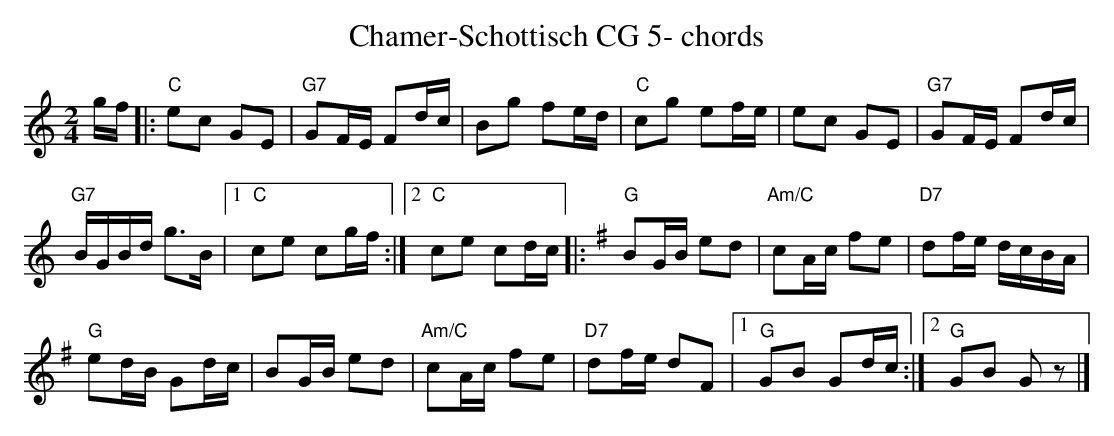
X:1
T:Chamer-Schottisch CG 5- chords
M:2/4
L:1/16
K:Cmaj%%MIDI gchordon
gf |: "C"e2c2 G2E2 | "G7"G2FE F2dc | B2g2 f2ed | "C"c2g2 e2fe | e2c2 G2E2 | "G7"G2FE F2dc |
"G7"BGBd g3B |1 "C"c2e2 c2gf :|2 "C"c2e2 c2dc |: [K:Gmaj] "G"B2GB e2d2 | "Am/C"c2Ac f2e2 | "D7"d2fe dcBA |
"G"e2dB G2dc | B2GB e2d2 | "Am/C"c2Ac f2e2 | "D7"d2fe d2F2 |1 "G"G2B2 G2dc :|2 "G"G2B2 G2z2 |]
